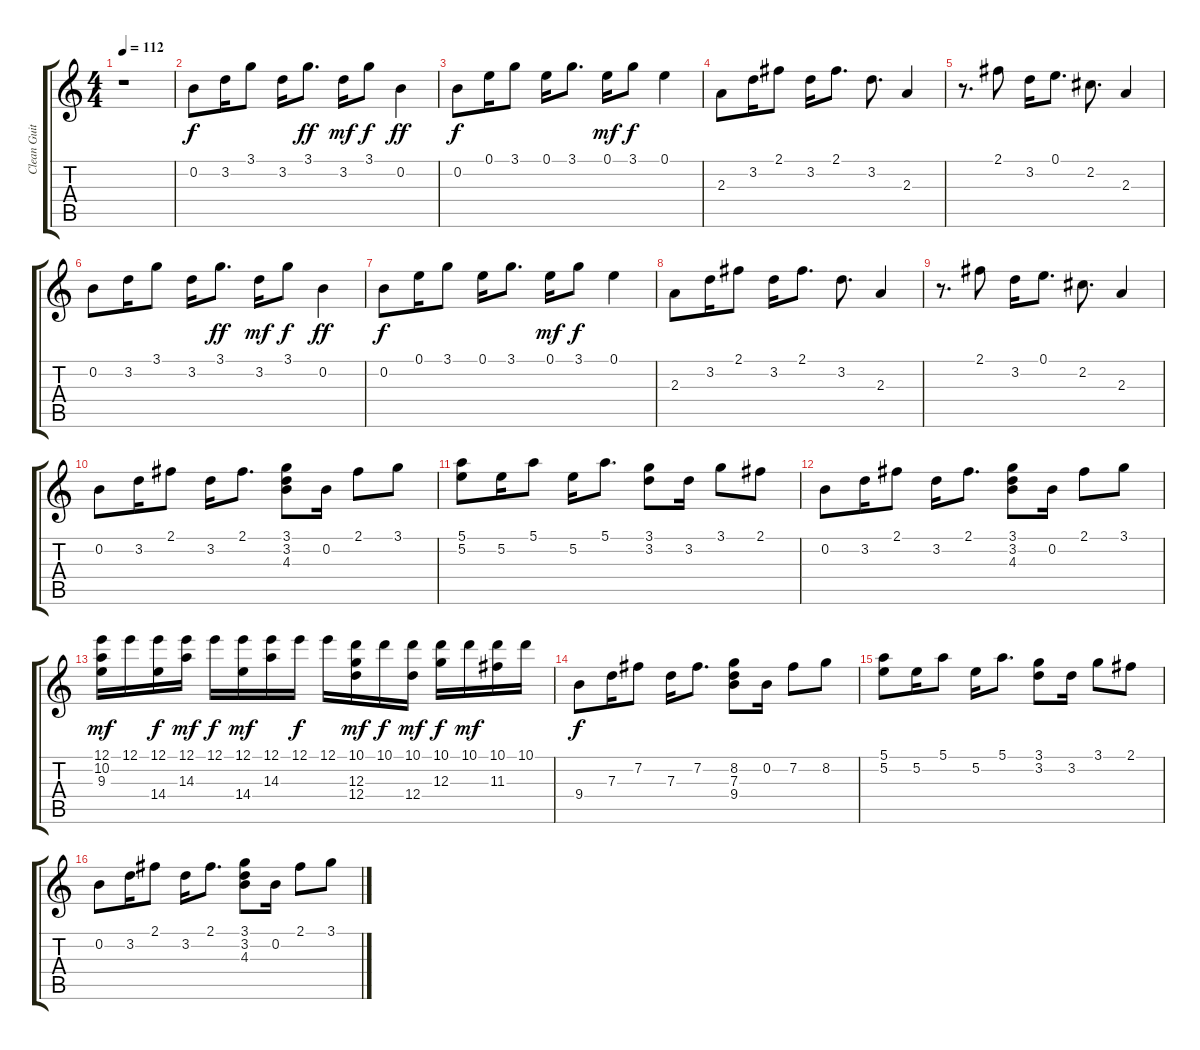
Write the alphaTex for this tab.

\track ("Clean Guitar" "Clean Guit") {instrument electricguitarclean}
\staff {score tabs}
\tuning (E4 B3 G3 D3 A2 E2) {hide}
\ts (4 4)
\tempo 112
\clef g2
\ks c
r.1{dy mf} |
0.2.8{dy f} 3.2.16 3.1.8 3.2.16 3.1.8{d dy ff} 3.2.16{dy mf} 3.1.8{dy f} 0.2.4{dy ff} |
0.2.8{dy f} 0.1.16 3.1.8 0.1.16 3.1.8{d} 0.1.16{dy mf} 3.1.8{dy f} 0.1.4 |
2.3.8 3.2.16 2.1.8 3.2.16 2.1.8{d} 3.2.8{d} 2.3.4 |
r.8{d} 2.1.8 3.2.16 0.1.8{d} 2.2.8{d} 2.3.4 |
0.2.8 3.2.16 3.1.8 3.2.16 3.1.8{d dy ff} 3.2.16{dy mf} 3.1.8{dy f} 0.2.4{dy ff} |
0.2.8{dy f} 0.1.16 3.1.8 0.1.16 3.1.8{d} 0.1.16{dy mf} 3.1.8{dy f} 0.1.4 |
2.3.8 3.2.16 2.1.8 3.2.16 2.1.8{d} 3.2.8{d} 2.3.4 |
r.8{d} 2.1.8 3.2.16 0.1.8{d} 2.2.8{d} 2.3.4 |
0.2.8 3.2.16 2.1.8 3.2.16 2.1.8{d} (3.1 3.2 4.3).8 0.2.16 2.1.8 3.1.8 |
(5.1 5.2).8 5.2.16 5.1.8 5.2.16 5.1.8{d} (3.1 3.2).8 3.2.16 3.1.8 2.1.8 |
0.2.8 3.2.16 2.1.8 3.2.16 2.1.8{d} (3.1 3.2 4.3).8 0.2.16 2.1.8 3.1.8 |
(12.1 10.2 9.3).16{dy mf} 12.1.16 (12.1 14.4).16{dy f} (12.1 14.3).16{dy mf} 12.1.16{dy f} (12.1 14.4).16{dy mf} (12.1 14.3).16 12.1.16{dy f} 12.1.16 (10.1 12.3 12.4).16{dy mf} 10.1.16{dy f} (10.1 12.4).16{dy mf} (10.1 12.3).16{dy f} 10.1.16{dy mf} (10.1 11.3).16 10.1.16 |
9.4.8{dy f} 7.3.16 7.2.8 7.3.16 7.2.8{d} (8.2 7.3 9.4).8 0.2.16 7.2.8 8.2.8 |
(5.1 5.2).8 5.2.16 5.1.8 5.2.16 5.1.8{d} (3.1 3.2).8 3.2.16 3.1.8 2.1.8 |
0.2.8 3.2.16 2.1.8 3.2.16 2.1.8{d} (3.1 3.2 4.3).8 0.2.16 2.1.8 3.1.8
